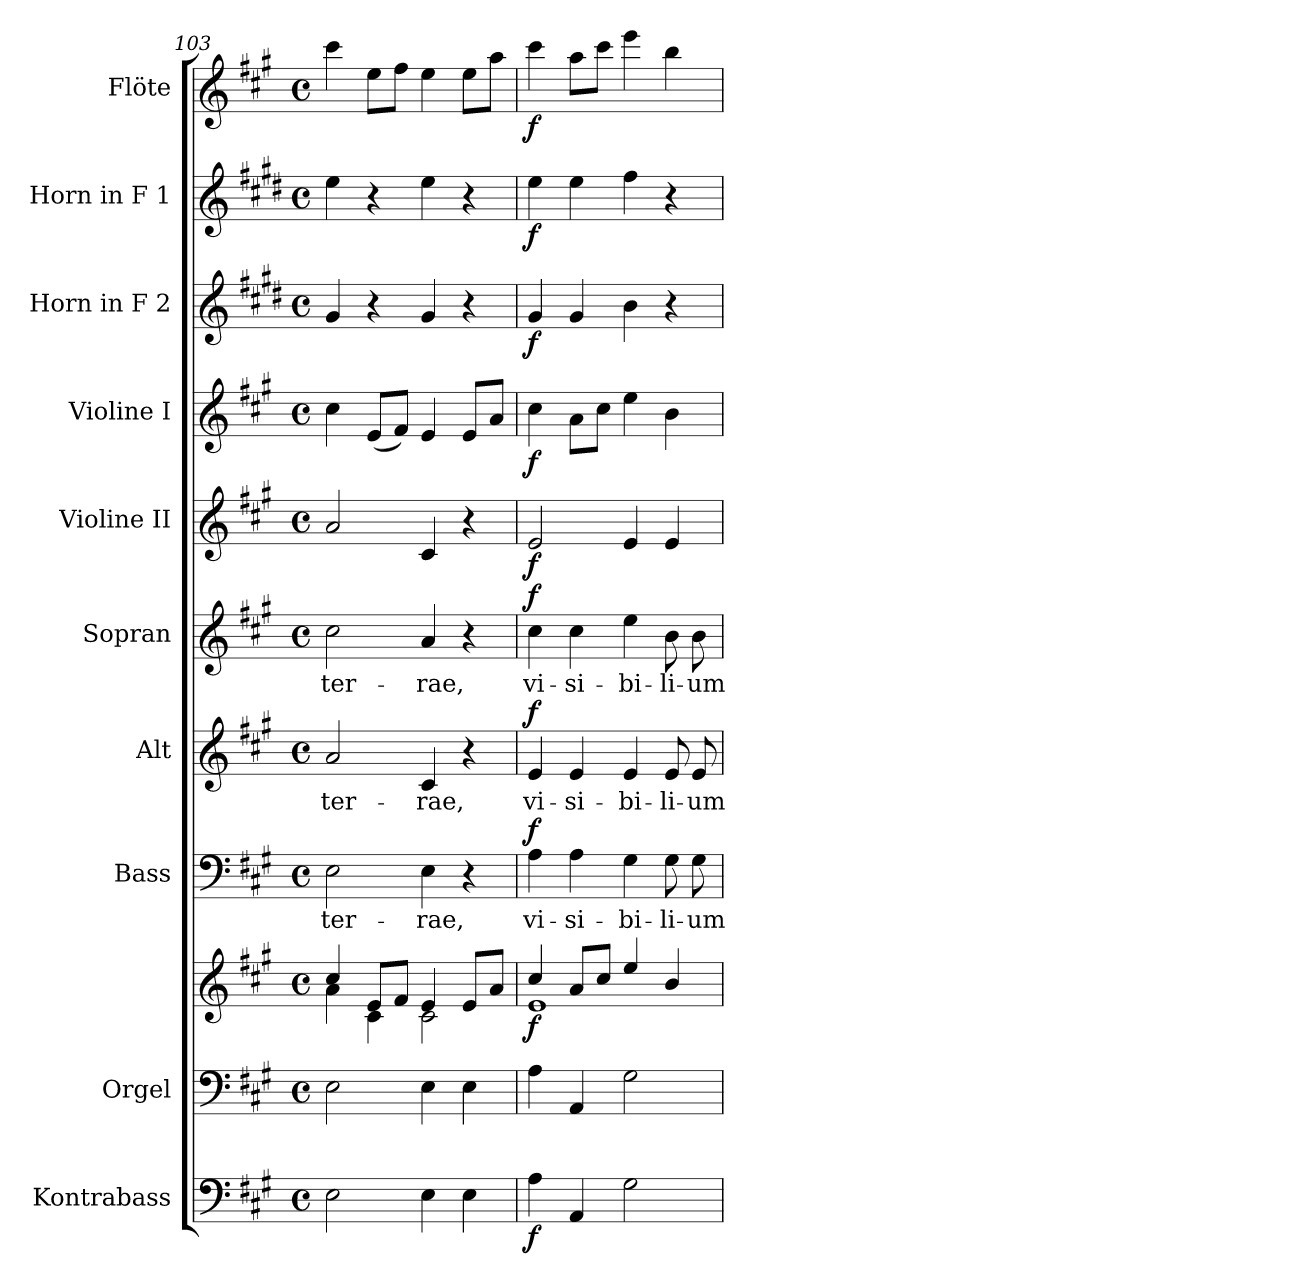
**kern	**dynam	**kern	**kern	**dynam	**kern	**text	**dynam	**kern	**text	**dynam	**kern	**text	**dynam	**kern	**dynam	**kern	**dynam	**kern	**dynam	**kern	**dynam	**kern	**dynam
*part10	*part10	*part9	*part9	*part9	*part8	*part8	*part8	*part7	*part7	*part7	*part6	*part6	*part6	*part5	*part5	*part4	*part4	*part3	*part3	*part2	*part2	*part1	*part1
*staff11	*staff11	*staff10	*staff9	*staff9/10	*staff8	*staff8	*staff8	*staff7	*staff7	*staff7	*staff6	*staff6	*staff6	*staff5	*staff5	*staff4	*staff4	*staff3	*staff3	*staff2	*staff2	*staff1	*staff1
*I"Kontrabass	*	*I"Orgel	*	*	*I"Bass	*	*	*I"Alt	*	*	*I"Sopran	*	*	*I"Violine II	*	*I"Violine I	*	*I"Horn in F 2	*	*I"Horn in F 1	*	*I"Flöte	*
*I'Kb.	*	*I'Org.	*	*	*I'B.	*	*	*I'A.	*	*	*I'S.	*	*	*I'Vl. II	*	*I'Vl. I	*	*	*	*	*	*I'Fl.	*
*clefF4	*	*clefF4	*clefG2	*	*clefF4	*	*	*clefG2	*	*	*clefG2	*	*	*clefG2	*	*clefG2	*	*clefG2	*	*clefG2	*	*clefG2	*
*ITrd7c12	*	*	*	*	*	*	*	*	*	*	*	*	*	*	*	*	*	*ITrd4c7	*	*ITrd4c7	*	*	*
*k[f#c#g#]	*	*k[f#c#g#]	*k[f#c#g#]	*	*k[f#c#g#]	*	*	*k[f#c#g#]	*	*	*k[f#c#g#]	*	*	*k[f#c#g#]	*	*k[f#c#g#]	*	*k[f#c#g#]	*	*k[f#c#g#]	*	*k[f#c#g#]	*
*A:	*	*A:	*A:	*	*A:	*	*	*A:	*	*	*A:	*	*	*A:	*	*A:	*	*A:	*	*A:	*	*A:	*
*M4/4	*	*M4/4	*M4/4	*	*M4/4	*	*	*M4/4	*	*	*M4/4	*	*	*M4/4	*	*M4/4	*	*M4/4	*	*M4/4	*	*M4/4	*
*met(c)	*	*met(c)	*met(c)	*	*met(c)	*	*	*met(c)	*	*	*met(c)	*	*	*met(c)	*	*met(c)	*	*met(c)	*	*met(c)	*	*met(c)	*
=103	=103	=103	=103	=103	=103	=103	=103	=103	=103	=103	=103	=103	=103	=103	=103	=103	=103	=103	=103	=103	=103	=103	=103
*	*	*	*^	*	*	*	*	*	*	*	*	*	*	*	*	*	*	*	*	*	*	*	*
!	!	!	!	!	!	!	!LO:LY:b	!	!	!LO:LY:b	!	!	!LO:LY:b	!	!	!	!	!	!	!	!	!	!	!
2EE\	.	2E\	4cc#/	4a\	.	2E\	ter-	.	2a/	ter-	.	2cc#\	ter-	.	2a/	.	4cc#\	.	4c#/	.	4a\	.	4ccc#\	.
.	.	.	8e/L	4c#\	.	.	.	.	.	.	.	.	.	.	.	.	(<8e/L	.	4r	.	4r	.	8ee\L	.
.	.	.	8f#/J	.	.	.	.	.	.	.	.	.	.	.	.	.	8f#/J)	.	.	.	.	.	8ff#\J	.
!	!	!	!	!	!	!	!LO:LY:b	!	!	!LO:LY:b	!	!	!LO:LY:b	!	!	!	!	!	!	!	!	!	!	!
4EE\	.	4E\	4e/	2c#\	.	4E\	-rae,	.	4c#/	-rae,	.	4a/	-rae,	.	4c#/	.	4e/	.	4c#/	.	4a\	.	4ee\	.
4EE\	.	4E\	8e/L	.	.	4r	.	.	4r	.	.	4r	.	.	4r	.	8e/L	.	4r	.	4r	.	8ee\L	.
.	.	.	8a/J	.	.	.	.	.	.	.	.	.	.	.	.	.	8a/J	.	.	.	.	.	8aa\J	.
!!LO:PB:g=z
=104	=104	=104	=104	=104	=104	=104	=104	=104	=104	=104	=104	=104	=104	=104	=104	=104	=104	=104	=104	=104	=104	=104	=104	=104
!	!LO:DY:b	!	!	!	!LO:DY:b	!	!LO:LY:b	!LO:DY:a	!	!LO:LY:b	!LO:DY:a	!	!LO:LY:b	!LO:DY:a	!	!LO:DY:b	!	!LO:DY:b	!	!LO:DY:b	!	!LO:DY:b	!	!LO:DY:b
4AA\	f	4A\	4cc#/	1e	f	4A\	vi-	f	4e/	vi-	f	4cc#\	vi-	f	2e/	f	4cc#\	f	4c#/	f	4a\	f	4ccc#\	f
!	!	!	!	!	!	!	!LO:LY:b	!	!	!LO:LY:b	!	!	!LO:LY:b	!	!	!	!	!	!	!	!	!	!	!
4AAA/	.	4AA/	8a/L	.	.	4A\	-si-	.	4e/	-si-	.	4cc#\	-si-	.	.	.	8a\L	.	4c#/	.	4a\	.	8aa\L	.
.	.	.	8cc#/J	.	.	.	.	.	.	.	.	.	.	.	.	.	8cc#\J	.	.	.	.	.	8ccc#\J	.
!	!	!	!	!	!	!	!LO:LY:b	!	!	!LO:LY:b	!	!	!LO:LY:b	!	!	!	!	!	!	!	!	!	!	!
2GG#\	.	2G#\	4ee/	.	.	4G#\	-bi-	.	4e/	-bi-	.	4ee\	-bi-	.	4e/	.	4ee\	.	4e\	.	4b\	.	4eee\	.
!	!	!	!	!	!	!	!LO:LY:b	!	!	!LO:LY:b	!	!	!LO:LY:b	!	!	!	!	!	!	!	!	!	!	!
.	.	.	4b/	.	.	8G#\	-li-	.	8e/	-li-	.	8b\	-li-	.	4e/	.	4b\	.	4r	.	4r	.	4bb\	.
!	!	!	!	!	!	!	!LO:LY:b	!	!	!LO:LY:b	!	!	!LO:LY:b	!	!	!	!	!	!	!	!	!	!	!
.	.	.	.	.	.	8G#\	-um	.	8e/	-um	.	8b\	-um	.	.	.	.	.	.	.	.	.	.	.
*	*	*	*v	*v	*	*	*	*	*	*	*	*	*	*	*	*	*	*	*	*	*	*	*	*
=	=	=	=	=	=	=	=	=	=	=	=	=	=	=	=	=	=	=	=	=	=	=	=
*-	*-	*-	*-	*-	*-	*-	*-	*-	*-	*-	*-	*-	*-	*-	*-	*-	*-	*-	*-	*-	*-	*-	*-
